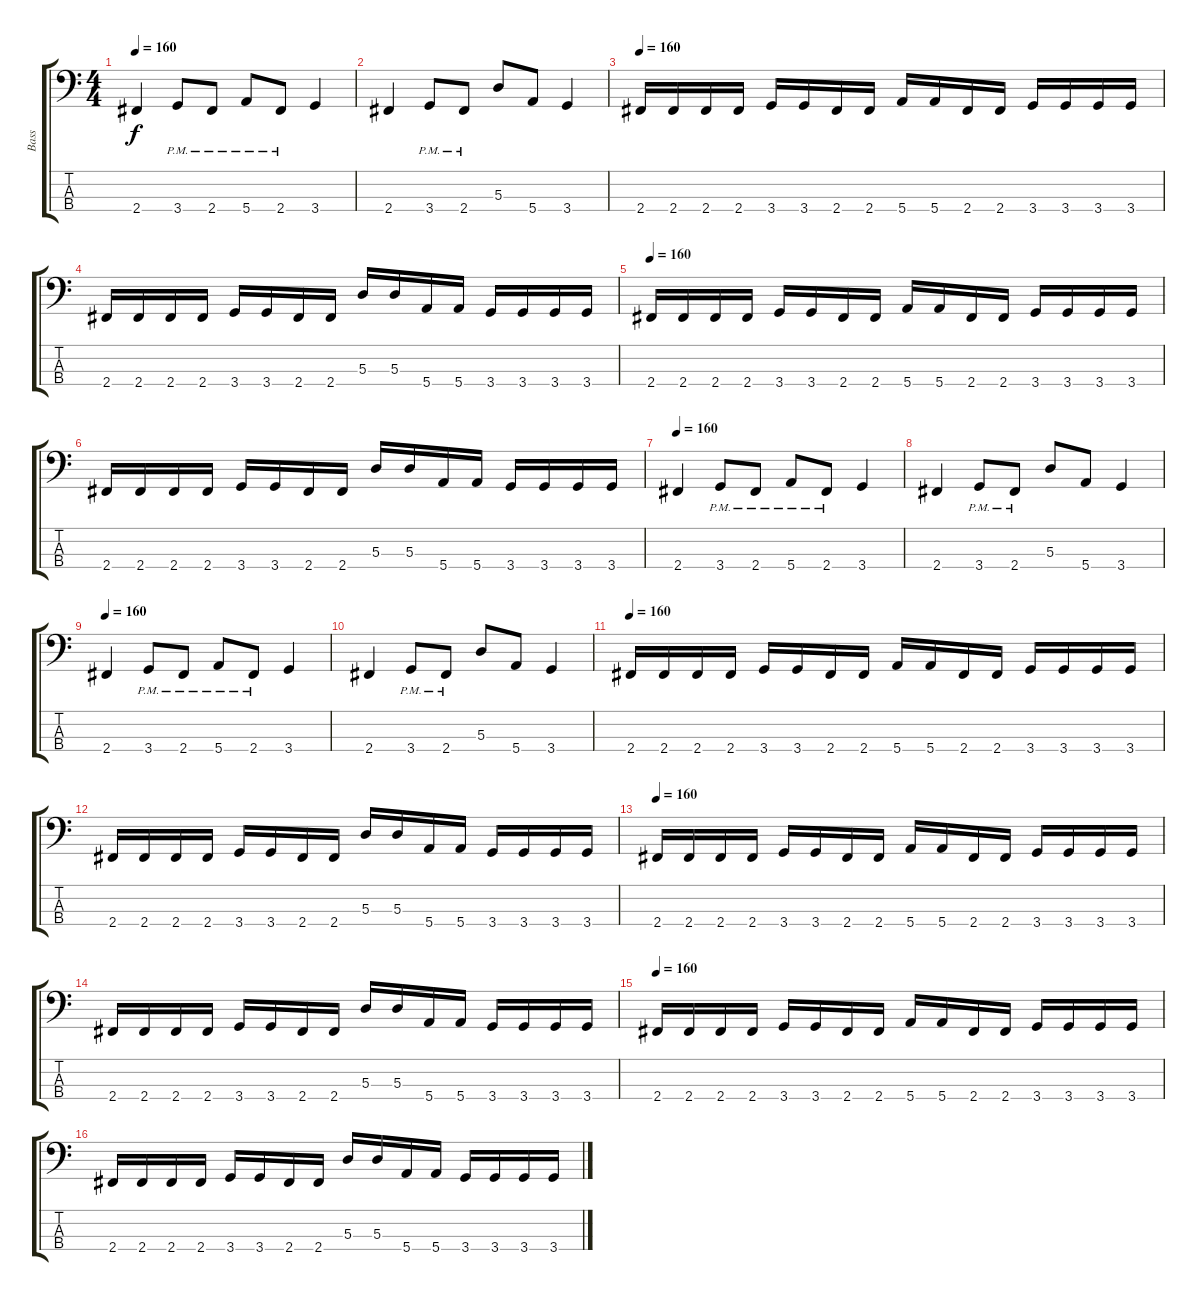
\track ("Bass" "Bass") {instrument electricbasspick}
\staff {score tabs}
\tuning (G2 D2 A1 E1) {hide}
\ts (4 4)
\tempo 160
\clef f4
\ks c
2.4.4{dy f} 3.4{pm}.8 2.4{pm}.8 5.4{pm}.8 2.4{pm}.8 3.4.4 |
2.4.4 3.4{pm}.8 2.4{pm}.8 5.3.8 5.4.8 3.4.4 |
\tempo 160
2.4.16 2.4.16 2.4.16 2.4.16 3.4.16 3.4.16 2.4.16 2.4.16 5.4.16 5.4.16 2.4.16 2.4.16 3.4.16 3.4.16 3.4.16 3.4.16 |
2.4.16 2.4.16 2.4.16 2.4.16 3.4.16 3.4.16 2.4.16 2.4.16 5.3.16 5.3.16 5.4.16 5.4.16 3.4.16 3.4.16 3.4.16 3.4.16 |
\tempo 160
2.4.16 2.4.16 2.4.16 2.4.16 3.4.16 3.4.16 2.4.16 2.4.16 5.4.16 5.4.16 2.4.16 2.4.16 3.4.16 3.4.16 3.4.16 3.4.16 |
2.4.16 2.4.16 2.4.16 2.4.16 3.4.16 3.4.16 2.4.16 2.4.16 5.3.16 5.3.16 5.4.16 5.4.16 3.4.16 3.4.16 3.4.16 3.4.16 |
\tempo 160
2.4.4 3.4{pm}.8 2.4{pm}.8 5.4{pm}.8 2.4{pm}.8 3.4.4 |
2.4.4 3.4{pm}.8 2.4{pm}.8 5.3.8 5.4.8 3.4.4 |
\tempo 160
2.4.4 3.4{pm}.8 2.4{pm}.8 5.4{pm}.8 2.4{pm}.8 3.4.4 |
2.4.4 3.4{pm}.8 2.4{pm}.8 5.3.8 5.4.8 3.4.4 |
\tempo 160
2.4.16 2.4.16 2.4.16 2.4.16 3.4.16 3.4.16 2.4.16 2.4.16 5.4.16 5.4.16 2.4.16 2.4.16 3.4.16 3.4.16 3.4.16 3.4.16 |
2.4.16 2.4.16 2.4.16 2.4.16 3.4.16 3.4.16 2.4.16 2.4.16 5.3.16 5.3.16 5.4.16 5.4.16 3.4.16 3.4.16 3.4.16 3.4.16 |
\tempo 160
2.4.16 2.4.16 2.4.16 2.4.16 3.4.16 3.4.16 2.4.16 2.4.16 5.4.16 5.4.16 2.4.16 2.4.16 3.4.16 3.4.16 3.4.16 3.4.16 |
2.4.16 2.4.16 2.4.16 2.4.16 3.4.16 3.4.16 2.4.16 2.4.16 5.3.16 5.3.16 5.4.16 5.4.16 3.4.16 3.4.16 3.4.16 3.4.16 |
\tempo 160
2.4.16 2.4.16 2.4.16 2.4.16 3.4.16 3.4.16 2.4.16 2.4.16 5.4.16 5.4.16 2.4.16 2.4.16 3.4.16 3.4.16 3.4.16 3.4.16 |
2.4.16 2.4.16 2.4.16 2.4.16 3.4.16 3.4.16 2.4.16 2.4.16 5.3.16 5.3.16 5.4.16 5.4.16 3.4.16 3.4.16 3.4.16 3.4.16
